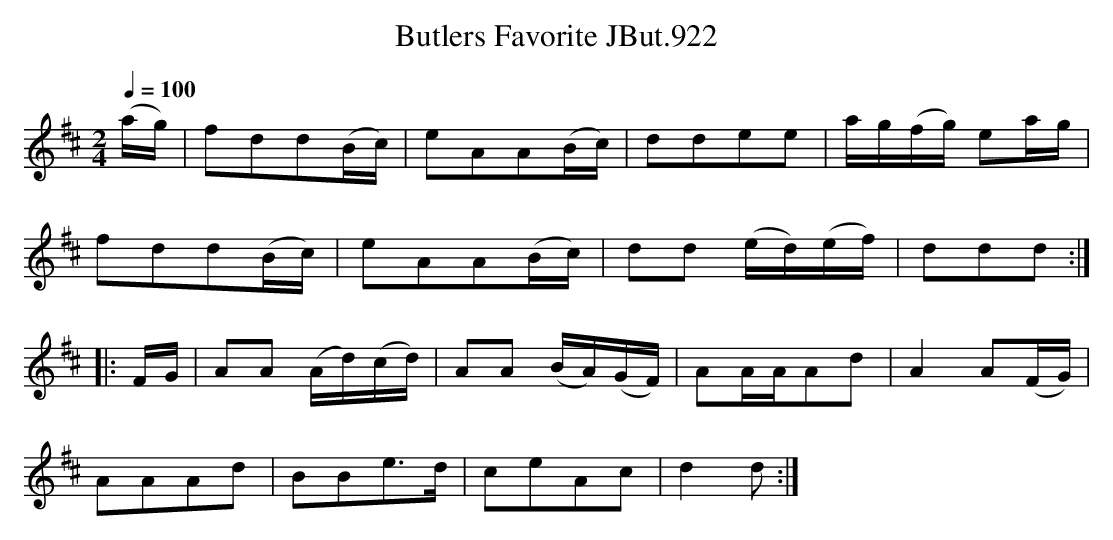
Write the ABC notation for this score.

X:1
T:Butlers Favorite JBut.922
M:2/4
L:1/8
Q:1/4=100
K:D
(a/g/) | fdd(B/c/) | eAA(B/c/) | ddee | a/g/(f/g/) ea/g/ |
fdd(B/c/) | eAA(B/c/) | dd (e/d/)(e/f/) | ddd :|
|: F/G/ | AA (A/d/)(c/d/) | AA (B/A/)(G/F/) | AA/A/Ad | A2A(F/G/) |
AAAd | BBe>d | ceAc | d2d :|
